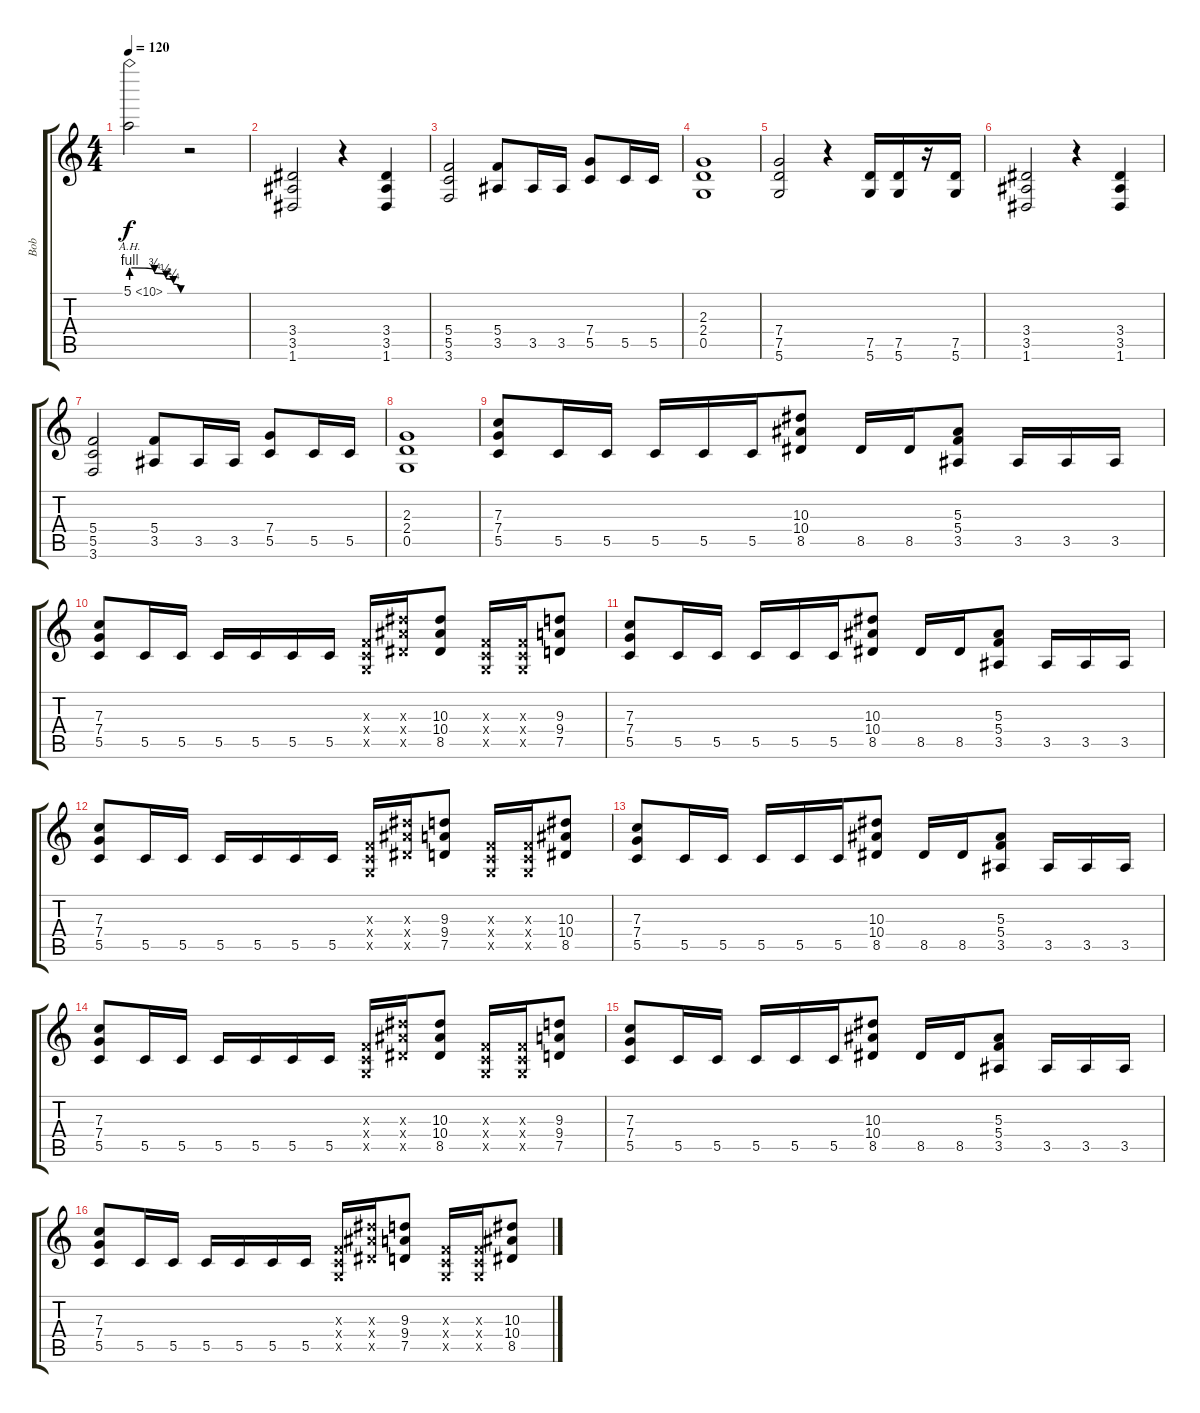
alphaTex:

\track ("Bob" "Bob") {instrument distortionguitar}
\staff {score tabs}
\tuning (D4 A3 F3 C3 G2 D2) {hide}
\ts (4 4)
\tempo 120
\clef g2
\ks c
5.1{be (custom 0 4 28 3 42 2 51 1 60 0) ah 5}.2{dy f volume 16 balance 8 instrument overdrivenguitar} r.2 |
(3.4 3.5 1.6).2 r.4 (3.4 3.5 1.6).4 |
(5.4 5.5 3.6).2 (5.4 3.5).8 3.5.16 3.5.16 (7.4 5.5).8 5.5.16 5.5.16 |
(2.3 2.4 0.5).1 |
(7.4 7.5 5.6).2{volume 16 instrument distortionguitar} r.4 (7.5 5.6).16 (7.5 5.6).16 r.16 (7.5 5.6).16 |
(3.4 3.5 1.6).2 r.4 (3.4 3.5 1.6).4 |
(5.4 5.5 3.6).2 (5.4 3.5).8 3.5.16 3.5.16 (7.4 5.5).8 5.5.16 5.5.16 |
(2.3 2.4 0.5).1 |
(7.3 7.4 5.5).8 5.5.16 5.5.16 5.5.16 5.5.16 5.5.16 (10.3 10.4 8.5).8 8.5.16 8.5.16 (5.3 5.4 3.5).8 3.5.16 3.5.16 3.5.16 |
(7.3 7.4 5.5).8 5.5.16 5.5.16 5.5.16 5.5.16 5.5.16 5.5.16 (0.3{x} 0.4{x} 0.5{x}).16 (10.3{x} 10.4{x} 8.5{x}).16 (10.3 10.4 8.5).8 (0.3{x} 0.4{x} 0.5{x}).16 (0.3{x} 0.4{x} 0.5{x}).16 (9.3 9.4 7.5).8 |
(7.3 7.4 5.5).8 5.5.16 5.5.16 5.5.16 5.5.16 5.5.16 (10.3 10.4 8.5).8 8.5.16 8.5.16 (5.3 5.4 3.5).8 3.5.16 3.5.16 3.5.16 |
(7.3 7.4 5.5).8 5.5.16 5.5.16 5.5.16 5.5.16 5.5.16 5.5.16 (0.3{x} 0.4{x} 0.5{x}).16 (10.3{x} 10.4{x} 8.5{x}).16 (9.3 9.4 7.5).8 (0.3{x} 0.4{x} 0.5{x}).16 (0.3{x} 0.4{x} 0.5{x}).16 (10.3 10.4 8.5).8 |
(7.3 7.4 5.5).8 5.5.16 5.5.16 5.5.16 5.5.16 5.5.16 (10.3 10.4 8.5).8 8.5.16 8.5.16 (5.3 5.4 3.5).8 3.5.16 3.5.16 3.5.16 |
(7.3 7.4 5.5).8 5.5.16 5.5.16 5.5.16 5.5.16 5.5.16 5.5.16 (0.3{x} 0.4{x} 0.5{x}).16 (10.3{x} 10.4{x} 8.5{x}).16 (10.3 10.4 8.5).8 (0.3{x} 0.4{x} 0.5{x}).16 (0.3{x} 0.4{x} 0.5{x}).16 (9.3 9.4 7.5).8 |
(7.3 7.4 5.5).8 5.5.16 5.5.16 5.5.16 5.5.16 5.5.16 (10.3 10.4 8.5).8 8.5.16 8.5.16 (5.3 5.4 3.5).8 3.5.16 3.5.16 3.5.16 |
(7.3 7.4 5.5).8 5.5.16 5.5.16 5.5.16 5.5.16 5.5.16 5.5.16 (0.3{x} 0.4{x} 0.5{x}).16 (10.3{x} 10.4{x} 8.5{x}).16 (9.3 9.4 7.5).8 (0.3{x} 0.4{x} 0.5{x}).16 (0.3{x} 0.4{x} 0.5{x}).16 (10.3 10.4 8.5).8
